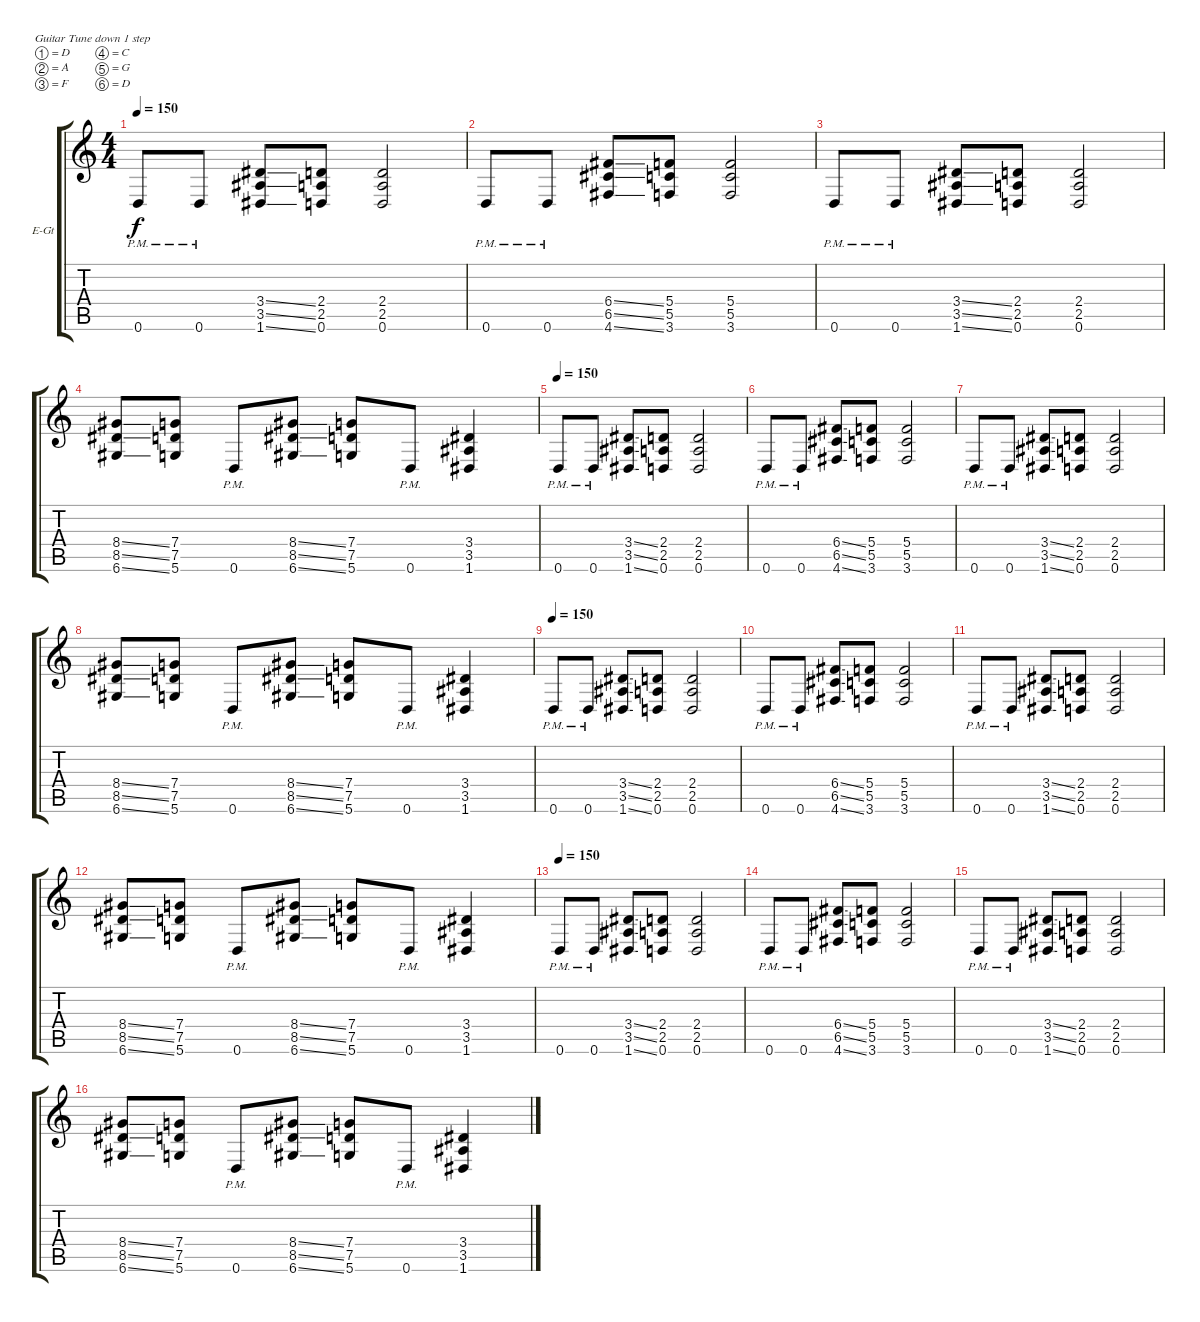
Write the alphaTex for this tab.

\bracketExtendMode groupsimilarinstruments
\firstSystemTrackNameOrientation horizontal
\otherSystemsTrackNameOrientation horizontal
\track ("Steve Swanson" "E-Gt") {instrument distortionguitar}
\staff {score tabs}
\tuning (D4 A3 F3 C3 G2 D2)
\ts (4 4)
\tempo 150
\clef g2
\ks c
0.6{pm}.8{dy f instrument distortionguitar} 0.6{pm}.8 (3.5{ss} 1.6{ss} 3.4{ss}).8 (2.5 0.6 2.4).8 (2.5 0.6 2.4).2 |
0.6{pm}.8 0.6{pm}.8 (6.5{ss} 4.6{ss} 6.4{ss}).8 (5.5 3.6 5.4).8 (5.5 3.6 5.4).2 |
0.6{pm}.8 0.6{pm}.8 (3.5{ss} 1.6{ss} 3.4{ss}).8 (2.5 0.6 2.4).8 (2.5 0.6 2.4).2 |
(8.5{ss} 6.6{ss} 8.4{ss}).8 (7.5 5.6 7.4).8 0.6{pm}.8 (8.5{ss} 6.6{ss} 8.4{ss}).8 (7.5 5.6 7.4).8 0.6{pm}.8 (3.5 1.6 3.4).4 |
\tempo 150
0.6{pm}.8 0.6{pm}.8 (3.5{ss} 1.6{ss} 3.4{ss}).8 (2.5 0.6 2.4).8 (2.5 0.6 2.4).2 |
0.6{pm}.8 0.6{pm}.8 (6.5{ss} 4.6{ss} 6.4{ss}).8 (5.5 3.6 5.4).8 (5.5 3.6 5.4).2 |
0.6{pm}.8 0.6{pm}.8 (3.5{ss} 1.6{ss} 3.4{ss}).8 (2.5 0.6 2.4).8 (2.5 0.6 2.4).2 |
(8.5{ss} 6.6{ss} 8.4{ss}).8 (7.5 5.6 7.4).8 0.6{pm}.8 (8.5{ss} 6.6{ss} 8.4{ss}).8 (7.5 5.6 7.4).8 0.6{pm}.8 (3.5 1.6 3.4).4 |
\tempo 150
0.6{pm}.8 0.6{pm}.8 (3.5{ss} 1.6{ss} 3.4{ss}).8 (2.5 0.6 2.4).8 (2.5 0.6 2.4).2 |
0.6{pm}.8 0.6{pm}.8 (6.5{ss} 4.6{ss} 6.4{ss}).8 (5.5 3.6 5.4).8 (5.5 3.6 5.4).2 |
0.6{pm}.8 0.6{pm}.8 (3.5{ss} 1.6{ss} 3.4{ss}).8 (2.5 0.6 2.4).8 (2.5 0.6 2.4).2 |
(8.5{ss} 6.6{ss} 8.4{ss}).8 (7.5 5.6 7.4).8 0.6{pm}.8 (8.5{ss} 6.6{ss} 8.4{ss}).8 (7.5 5.6 7.4).8 0.6{pm}.8 (3.5 1.6 3.4).4 |
\tempo 150
0.6{pm}.8 0.6{pm}.8 (3.5{ss} 1.6{ss} 3.4{ss}).8 (2.5 0.6 2.4).8 (2.5 0.6 2.4).2 |
0.6{pm}.8 0.6{pm}.8 (6.5{ss} 4.6{ss} 6.4{ss}).8 (5.5 3.6 5.4).8 (5.5 3.6 5.4).2 |
0.6{pm}.8 0.6{pm}.8 (3.5{ss} 1.6{ss} 3.4{ss}).8 (2.5 0.6 2.4).8 (2.5 0.6 2.4).2 |
(8.5{ss} 6.6{ss} 8.4{ss}).8 (7.5 5.6 7.4).8 0.6{pm}.8 (8.5{ss} 6.6{ss} 8.4{ss}).8 (7.5 5.6 7.4).8 0.6{pm}.8 (3.5 1.6 3.4).4
